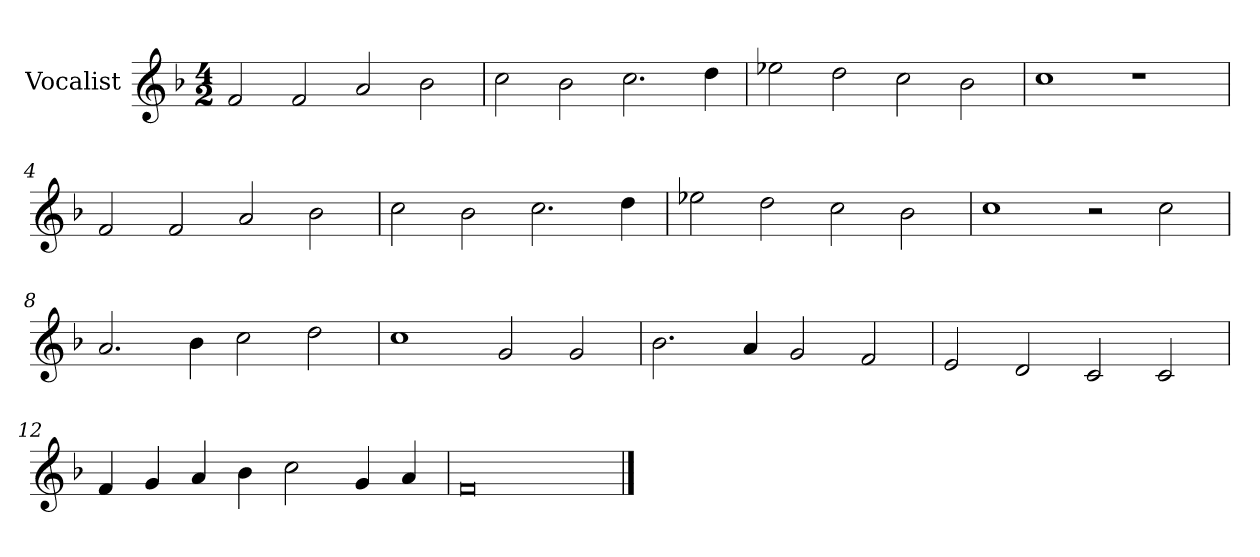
**kern
*part1
*staff1
*I"Vocalist
*k[b-]
*F:
*M4/2
=
2f
2f
2a
2b-
=1
2cc
2b-
2.cc
4dd
=2
2ee-X
2dd
2cc
2b-
=3
1cc
1r
=4
2f
2f
2a
2b-
=5
2cc
2b-
2.cc
4dd
=6
2ee-X
2dd
2cc
2b-
=7
1cc
2r
2cc
=8
2.a
4b-
2cc
2dd
=9
1cc
2g
2g
=10
2.b-
4a
2g
2f
=11
2e
2d
2c
2c
=12
4f
4g
4a
4b-
2cc
4g
4a
=13
0f
==
*-
